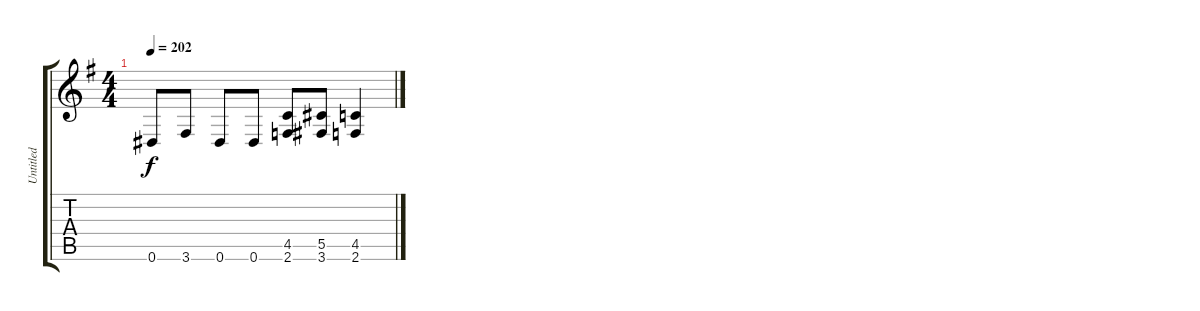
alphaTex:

\track ("Untitled" "Untitled") {instrument distortionguitar}
\staff {score tabs}
\tuning (Eb4 Bb3 Gb3 Db3 Ab2 Eb2) {hide}
\ts (4 4)
\tempo 202
\clef g2
\ks g
0.6.8{dy f} 3.6.8 0.6.8 0.6.8 (4.5 2.6).8 (5.5 3.6).8 (4.5 2.6).4
